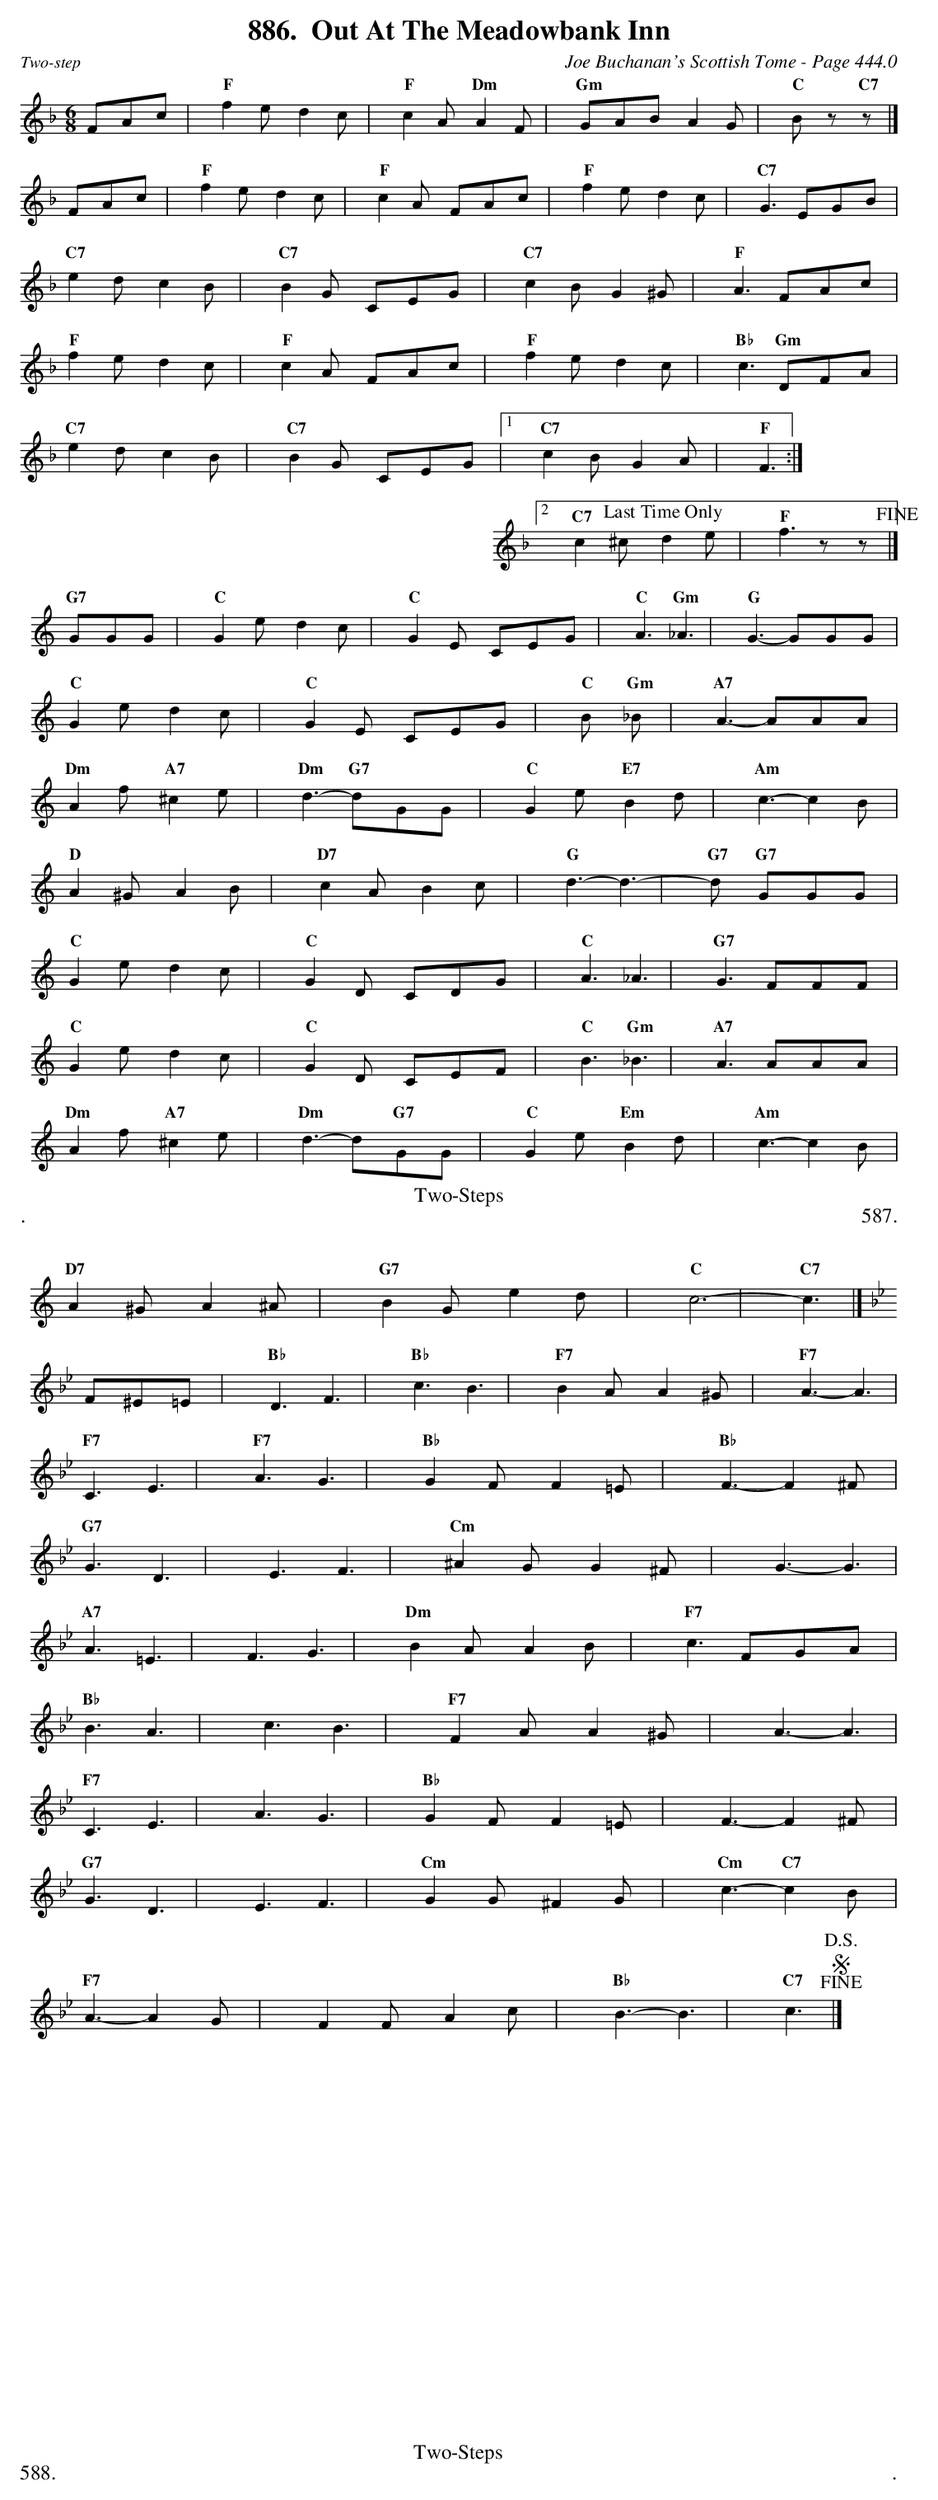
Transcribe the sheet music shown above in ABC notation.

X:1
T:Out At The Meadowbank Inn
C:Joe Buchanan's Scottish Tome - Page 444.0
L:1/8
M:6/8
K:F
FAc | "F"f2 e d2 c | "F"c2 A "Dm"A2 F | "Gm"GAB A2 G | "C"B z "C7"z |]
FAc | "F"f2 e d2 c | "F"c2 A FAc | "F"f2 e d2 c | "C7"G3 EGB |
"C7"e2 d c2 B | "C7"B2 G CEG | "C7"c2 B G2 ^G | "F"A3 FAc |
"F"f2 e d2 c | "F"c2 A FAc | "F"f2 e d2 c | "Bb"c3 "Gm"DFA |
"C7"e2 d c2 B | "C7"B2 G CEG |1 "C7"c2 B G2 A | "F"F3 :|
[2 "@20,18Last Time Only" "C7"c2 ^c d2 e | "F"f3 z z !fine!|]
[K:C] "G7"GGG | "C"G2 e d2 c | "C"G2 E CEG | "C"A3 "Gm"_A3 | "G" G3- GGG |
"C"G2 e d2 c | "C"G2 E CEG | "C"B "Gm"_B | "A7"A3- AAA |
"Dm"A2 f "A7"^c2 e | "Dm"d3- "G7"dGG | "C"G2 e "E7"B2 d | "Am"c3- c2 B |
"D"A2 ^G A2 B |  "D7"c2 A B2 c | "G"d3- d3- | "G7"d "G7"GGG |
"C"G2 e d2 c | "C"G2 D CDG | "C"A3 _A3 | "G7"G3- FFF |
"C"G2 e d2 c | "C"G2 D CEF | "C"B3 "Gm"_B3 | "A7"A3 AAA |
"Dm"A2 f "A7"^c2 e | "Dm"d3- d"G7"GG | "C"G2 e "Em"B2 d | "Am"c3- c2 B |
"D7"A2 ^G A2 ^A | "G7"B2 G e2 d | "C"c6- | "C7"c3 |]
[K:Bb] F^E=E | "Bb"D3 F3 | "Bb"c3 B3 | "F7"B2 A A2 ^G | "F7"A3- A3 |
"F7"C3 E3 | "F7"A3 G3 | "Bb"G2 F F2 =E | "Bb"F3- F2 ^F |
"G7"G3 D3 | E3 F3 | "Cm"^A2 G G2 ^F | G3- G3 |
"A7"A3 =E3 | F3 G3 | "Dm"B2 A A2 B | "F7"c3 FGA |
"Bb"B3 A3 | c3 B3 | "F7"F2 A A2 ^G | A3- A3 |
"F7"C3 E3 | A3 G3 | "Bb"G2 F F2 =E | F3- F2 ^F |
"G7"G3 D3 | E3 F3 | "Cm"G2 G ^F2 G | "Cm"c3- "C7"c2 B |
"F7"A3- A2 G | F2 F A2 c | "Bb"B3- B3 | "C7"c3 !fine!S!D.S.!|]
